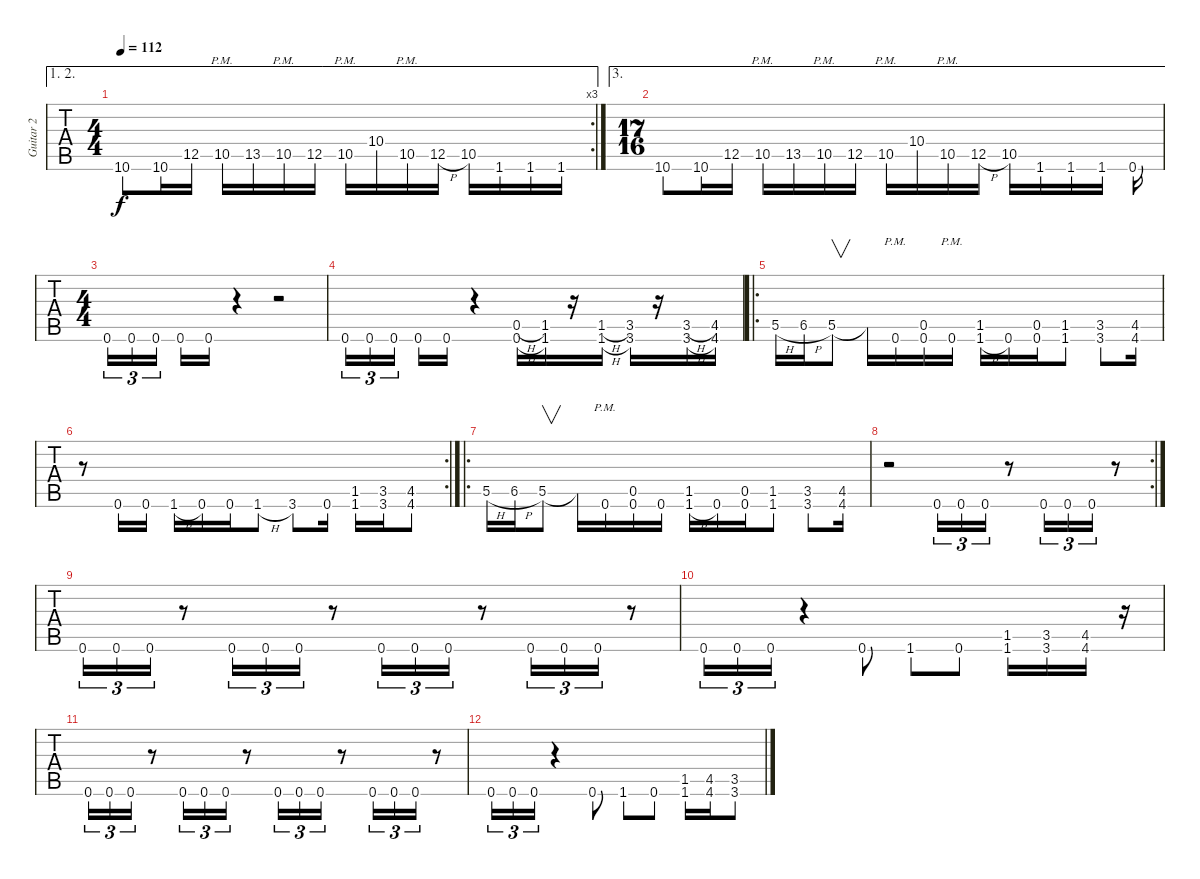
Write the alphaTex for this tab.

\track ("Guitar 2" "Guitar 2") {instrument overdrivenguitar}
\staff {tabs}
\tuning (D4 A3 F3 C3 G2 C2) {hide}
\ae (1 2)
\rc 3
\ts (4 4)
\tempo 112
\clef g2
\ks c
10.6.8{dy f} 10.6.16 12.5.16 10.5{pm}.16 13.5.16 10.5{pm}.16 12.5.16 10.5{pm}.16 10.4.16 10.5{pm}.16 12.5{h}.16 10.5.16 1.6.16 1.6.16 1.6.16 |
\ae 3
\ts (17 16)
10.6.8 10.6.16 12.5.16 10.5{pm}.16 13.5.16 10.5{pm}.16 12.5.16 10.5{pm}.16 10.4.16 10.5{pm}.16 12.5{h}.16 10.5.16 1.6.16 1.6.16 1.6.16 0.6.16 |
\ts (4 4)
0.6.16{tu (3 2)} 0.6.16{tu (3 2)} 0.6.16{tu (3 2) beam splitsecondary} 0.6.16 0.6.16 r.4 r.2 |
0.6.16{tu (3 2)} 0.6.16{tu (3 2)} 0.6.16{tu (3 2) beam splitsecondary} 0.6.16 0.6.16 r.4 (0.5{h} 0.6{h}).16 (1.5 1.6).16 r.16 (1.5{h} 1.6{h}).16 (3.5 3.6).16 r.16 (3.5{h} 3.6{h}).16 (4.5 4.6).16 |
\ro
5.5{h}.16 6.5{h}.16 5.5.8{v} 5.5{t}.16 0.6{pm}.16 (0.5 0.6).16 0.6{pm}.16 (1.5 1.6{h}).16 0.6.16 (0.5 0.6).16 (1.5 1.6).8 (3.5 3.6).8 (4.5 4.6).16 |
\rc 2
r.8 0.6.16 0.6.16 1.6{h}.16 0.6.16 0.6.16 1.6{h}.8 3.6.8 0.6.16 (1.5 1.6).16 (3.5 3.6).16 (4.5 4.6).8 |
\ro
5.5{h}.16 6.5{h}.16 5.5.8{v} 5.5{t}.16 0.6{pm}.16 (0.5 0.6).16 0.6.16 (1.5 1.6{h}).16 0.6.16 (0.5 0.6).16 (1.5 1.6).8 (3.5 3.6).8 (4.5 4.6).16 |
\rc 2
r.2 0.6.16{tu (3 2)} 0.6.16{tu (3 2)} 0.6.16{tu (3 2)} r.8 0.6.16{tu (3 2)} 0.6.16{tu (3 2)} 0.6.16{tu (3 2)} r.8 |
0.6.16{tu (3 2)} 0.6.16{tu (3 2)} 0.6.16{tu (3 2)} r.8 0.6.16{tu (3 2)} 0.6.16{tu (3 2)} 0.6.16{tu (3 2)} r.8 0.6.16{tu (3 2)} 0.6.16{tu (3 2)} 0.6.16{tu (3 2)} r.8 0.6.16{tu (3 2)} 0.6.16{tu (3 2)} 0.6.16{tu (3 2)} r.8 |
0.6.16{tu (3 2)} 0.6.16{tu (3 2)} 0.6.16{tu (3 2)} r.4 0.6.8 1.6.8 0.6.8 (1.5 1.6).16 (3.5 3.6).16 (4.5 4.6).16 r.16 |
0.6.16{tu (3 2)} 0.6.16{tu (3 2)} 0.6.16{tu (3 2)} r.8 0.6.16{tu (3 2)} 0.6.16{tu (3 2)} 0.6.16{tu (3 2)} r.8 0.6.16{tu (3 2)} 0.6.16{tu (3 2)} 0.6.16{tu (3 2)} r.8 0.6.16{tu (3 2)} 0.6.16{tu (3 2)} 0.6.16{tu (3 2)} r.8 |
0.6.16{tu (3 2)} 0.6.16{tu (3 2)} 0.6.16{tu (3 2)} r.4 0.6.8 1.6.8 0.6.8 (1.5 1.6).16 (4.5 4.6).16 (3.5 3.6).8
